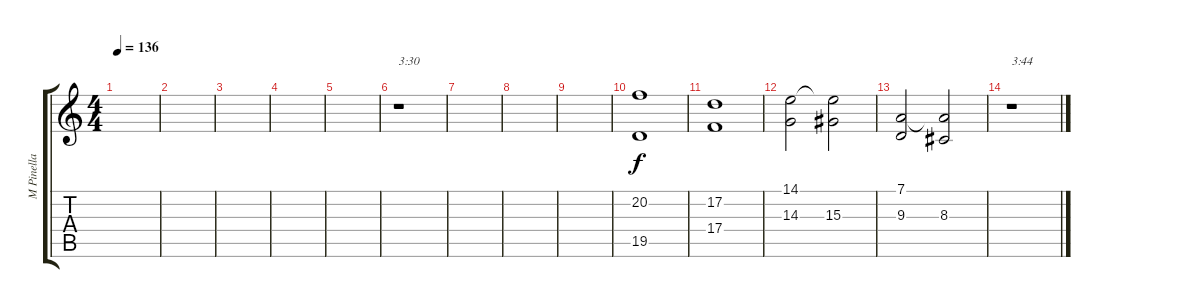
\track ("M Pinella" "M Pinella") {instrument synthstrings2}
\staff {score tabs}
\tuning (D4 A3 F3 C3 G2 D2) {hide}
\ts (4 4)
\tempo 136
\clef g2
\ks c
|
|
|
|
|
r.1{txt "3:30"} |
|
|
|
(20.2 19.5).1{volume 8 instrument synthstrings2} |
(17.2 17.4).1 |
(14.1 14.3).2 (14.1{t} 15.3).2 |
(7.1 9.3).2 (7.1{t} 8.3).2 |
r.1{txt "3:44"}
